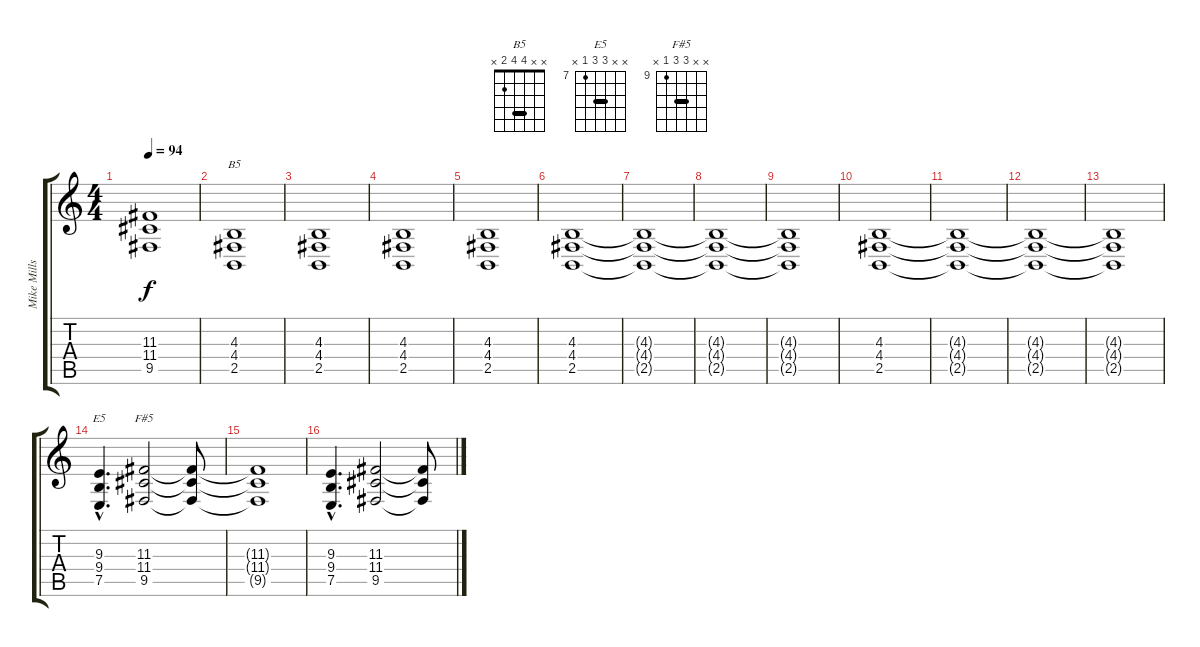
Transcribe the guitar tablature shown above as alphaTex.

\track ("Mike Mills - Keyboards" "Mike Mills") {instrument lead1square}
\staff {score tabs}
\tuning (E4 B3 G3 D3 A2 E2) {hide}
\chord ("B5" x x 4 4 2 x) {barre 4}
\chord ("E5" x x 9 9 7 x) {firstfret 7 barre 9}
\chord ("F#5" x x 11 11 9 x) {firstfret 9 barre 11}
\ts (4 4)
\tempo 94
\clef g2
\ks c
(11.3{t} 11.4{t} 9.5{t}).1{dy f} |
(4.3 4.4 2.5).1{ch "B5"} |
(4.3 4.4 2.5).1 |
(4.3 4.4 2.5).1 |
(4.3 4.4 2.5).1 |
(4.3 4.4 2.5).1 |
(4.3{t} 4.4{t} 2.5{t}).1 |
(4.3{t} 4.4{t} 2.5{t}).1 |
(4.3{t} 4.4{t} 2.5{t}).1 |
(4.3 4.4 2.5).1 |
(4.3{t} 4.4{t} 2.5{t}).1 |
(4.3{t} 4.4{t} 2.5{t}).1 |
(4.3{t} 4.4{t} 2.5{t}).1 |
(9.3{hac} 9.4{hac} 7.5{hac}).4{d ch "E5"} (11.3 11.4 9.5).2{ch "F#5"} (11.3{t} 11.4{t} 9.5{t}).8 |
(11.3{t} 11.4{t} 9.5{t}).1 |
(9.3{hac} 9.4{hac} 7.5{hac}).4{d} (11.3 11.4 9.5).2 (11.3{t} 11.4{t} 9.5{t}).8
